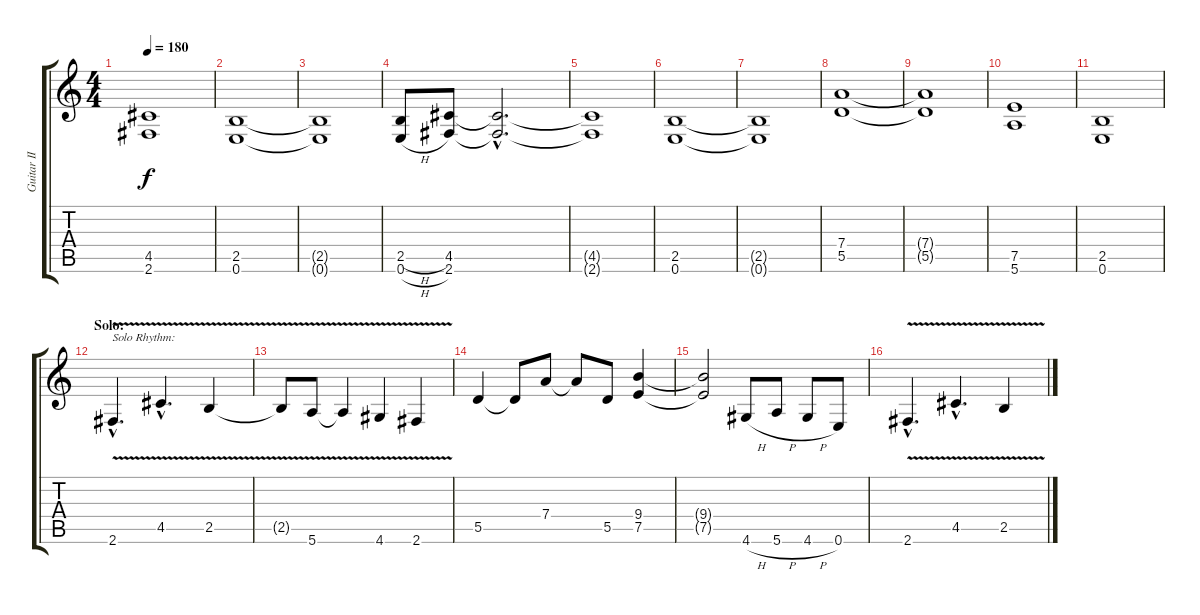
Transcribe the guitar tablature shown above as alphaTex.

\track ("Guitar II" "Guitar II") {instrument distortionguitar}
\staff {score tabs}
\tuning (E4 B3 G3 D3 A2 E2) {hide}
\ts (4 4)
\tempo 180
\clef g2
\ks c
(4.5{t} 2.6{t}).1{dy f} |
(2.5 0.6).1 |
(2.5{t} 0.6{t}).1 |
(2.5{h} 0.6{h}).8 (4.5 2.6).8 (4.5{hac t} 2.6{hac t}).2{d} |
(4.5{t} 2.6{t}).1 |
(2.5 0.6).1 |
(2.5{t} 0.6{t}).1 |
(7.4 5.5).1 |
(7.4{t} 5.5{t}).1 |
(7.5 5.6).1 |
(2.5 0.6).1 |
\section ("" "Solo:")
2.6{v hac}.4{d txt "Solo Rhythm:"} 4.5{v hac}.4{d} 2.5{v}.4 |
2.5{t}.8 5.6{v}.8 5.6{t}.4 4.6{v}.4 2.6{v}.4 |
5.5.4 5.5{t}.8 7.4.8 7.4{t}.8 5.5.8 (9.4 7.5).4 |
(9.4{t} 7.5{t}).2 4.6{h}.8 5.6{h}.8 4.6{h}.8 0.6.8 |
2.6{v hac}.4{d} 4.5{v hac}.4{d} 2.5{v}.4
